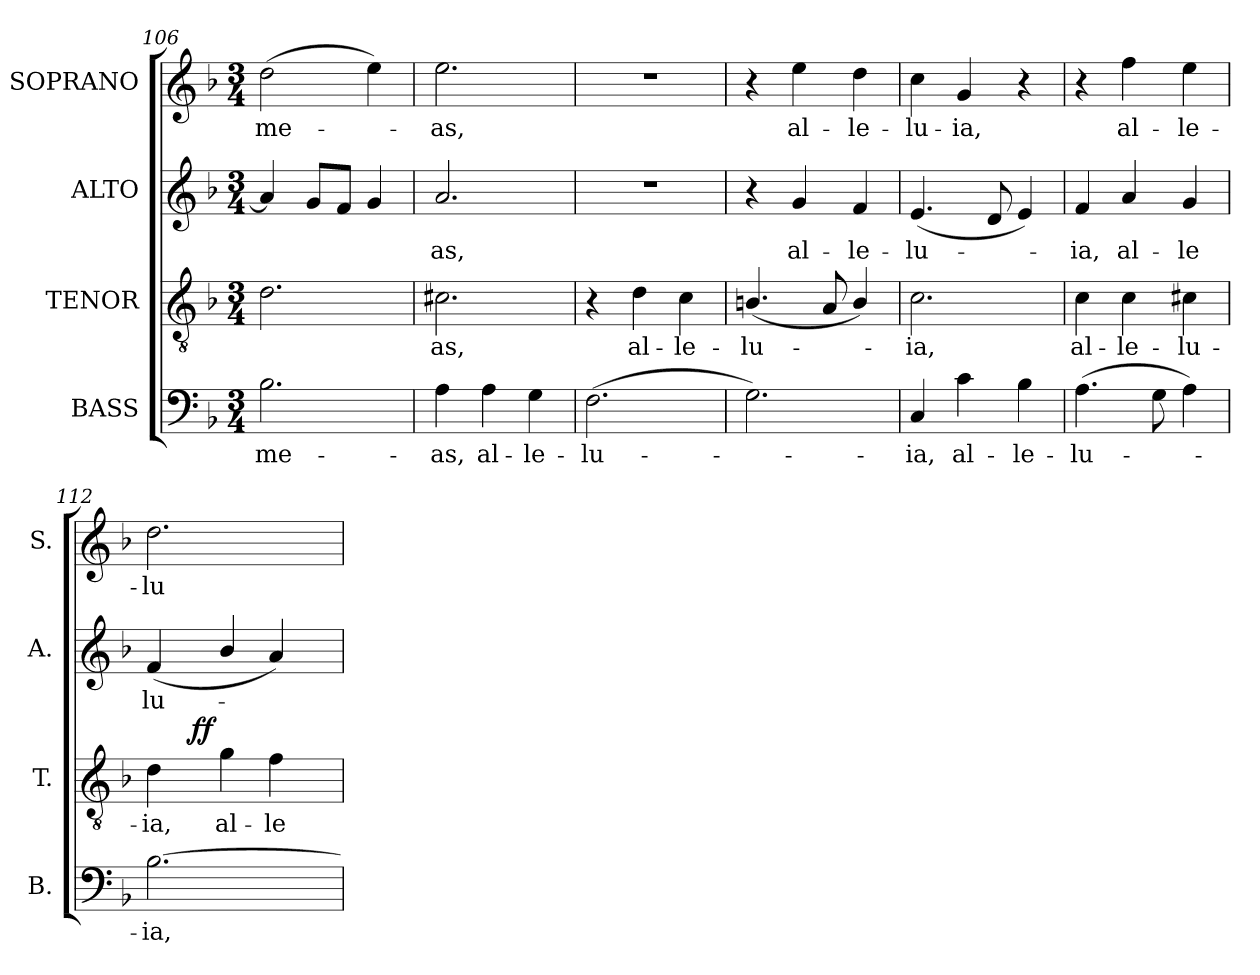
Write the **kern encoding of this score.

**kern	**text	**kern	**text	**dynam	**kern	**text	**kern	**text
*part4	*part4	*part3	*part3	*part3	*part2	*part2	*part1	*part1
*staff4	*staff4	*staff3	*staff3	*staff3	*staff2	*staff2	*staff1	*staff1
*I"BASS	*	*I"TENOR	*	*	*I"ALTO	*	*I"SOPRANO	*
*I'B.	*	*I'T.	*	*	*I'A.	*	*I'S.	*
!!LO:PB:g=z
*clefF4	*	*clefGv2	*	*	*clefG2	*	*clefG2	*
*	*	*ITrd7c12	*	*	*	*	*	*
*k[b-]	*	*k[b-]	*	*	*k[b-]	*	*k[b-]	*
*F:	*	*F:	*	*	*F:	*	*F:	*
*M3/4	*	*M3/4	*	*	*M3/4	*	*M3/4	*
=106	=106	=106	=106	=106	=106	=106	=106	=106
!	!LO:LY:b:color=#000000	!	!	!	!	!	!	!
!	!	!	!	!	!	!	!	!LO:LY:b:color=#000000
2.B-i\	me-	2.Di\	.	.	4ai/]	.	(2ddi\	me-
.	.	.	.	.	8gi/L	.	.	.
.	.	.	.	.	8fi/J	.	.	.
.	.	.	.	.	4gi/	.	4eei\)	.
=107	=107	=107	=107	=107	=107	=107	=107	=107
!	!LO:LY:b:color=#000000	!	!	!	!	!	!	!
!	!	!	!LO:LY:b:color=#000000	!	!	!	!	!
!	!	!	!	!	!	!LO:LY:b:color=#000000	!	!
!	!	!	!	!	!	!	!	!LO:LY:b:color=#000000
4Ai\	-as,	2.C#Xi\	-as,	.	2.ai/	-as,	2.eei\	-as,
!	!LO:LY:b:color=#000000	!	!	!	!	!	!	!
4Ai\	al-	.	.	.	.	.	.	.
!	!LO:LY:b:color=#000000	!	!	!	!	!	!	!
4Gi\	-le-	.	.	.	.	.	.	.
=108	=108	=108	=108	=108	=108	=108	=108	=108
!	!LO:LY:b:color=#000000	!	!	!	!LO:N:vis=1	!	!LO:N:vis=1	!
(2.Fi\	-lu-	4r	.	.	2.r	.	2.r	.
!	!	!	!LO:LY:b:color=#000000	!	!	!	!	!
.	.	4Di\	al-	.	.	.	.	.
!	!	!	!LO:LY:b:color=#000000	!	!	!	!	!
.	.	4Ci\	-le-	.	.	.	.	.
=109	=109	=109	=109	=109	=109	=109	=109	=109
!	!	!	!LO:LY:b:color=#000000	!	!	!	!	!
2.Gi\)	.	(4.BBni/	-lu-	.	4r	.	4r	.
!	!	!	!	!	!	!LO:LY:b:color=#000000	!	!
!	!	!	!	!	!	!	!	!LO:LY:b:color=#000000
.	.	.	.	.	4gi/	al-	4eei\	al-
.	.	8AAi/	.	.	.	.	.	.
!	!	!	!	!	!	!LO:LY:b:color=#000000	!	!
!	!	!	!	!	!	!	!	!LO:LY:b:color=#000000
.	.	4BBi/)	.	.	4fi/	-le-	4ddi\	-le-
=110	=110	=110	=110	=110	=110	=110	=110	=110
!	!LO:LY:b:color=#000000	!	!	!	!	!	!	!
!	!	!	!LO:LY:b:color=#000000	!	!	!	!	!
!	!	!	!	!	!	!LO:LY:b:color=#000000	!	!
!	!	!	!	!	!	!	!	!LO:LY:b:color=#000000
4Ci/	-ia,	2.Ci\	-ia,	.	(4.ei/	-lu-	4cci\	-lu-
!	!LO:LY:b:color=#000000	!	!	!	!	!	!	!
!	!	!	!	!	!	!	!	!LO:LY:b:color=#000000
4ci\	al-	.	.	.	.	.	4gi/	-ia,
.	.	.	.	.	8di/	.	.	.
!	!LO:LY:b:color=#000000	!	!	!	!	!	!	!
4B-i\	-le-	.	.	.	4ei/)	.	4r	.
=111	=111	=111	=111	=111	=111	=111	=111	=111
!	!LO:LY:b:color=#000000	!	!	!	!	!	!	!
!	!	!	!LO:LY:b:color=#000000	!	!	!	!	!
!	!	!	!	!	!	!LO:LY:b:color=#000000	!	!
(4.Ai\	-lu-	4Ci\	al-	.	4fi/	-ia,	4r	.
!	!	!	!LO:LY:b:color=#000000	!	!	!	!	!
!	!	!	!	!	!	!LO:LY:b:color=#000000	!	!
!	!	!	!	!	!	!	!	!LO:LY:b:color=#000000
.	.	4Ci\	-le-	.	4ai/	al-	4ffi\	al-
8Gi\	.	.	.	.	.	.	.	.
!	!	!	!LO:LY:b:color=#000000	!	!	!	!	!
!	!	!	!	!	!	!LO:LY:b:color=#000000	!	!
!	!	!	!	!	!	!	!	!LO:LY:b:color=#000000
4Ai\)	.	4C#Xi\	-lu-	.	4gi/	-le	4eei\	-le-
=112	=112	=112	=112	=112	=112	=112	=112	=112
!	!LO:LY:b:color=#000000	!	!	!	!	!	!	!
!	!	!	!LO:LY:b:color=#000000	!	!	!	!	!
!	!	!	!	!	!	!LO:LY:b:color=#000000	!	!
!	!	!	!	!	!	!	!	!LO:LY:b:color=#000000
*	*	*^	*	*	*	*	*	*
[2.B-i\	-ia,	4Di\	8ryy	-ia,	.	(4fi/	lu-	2.ddi\	-lu-
.	.	.	64...ryy	.	.	.	.	.	.
.	.	.	2ryy	.	ff	.	.	.	.
!	!	!	!	!LO:LY:b:color=#000000	!	!	!	!	!
.	.	4Gi\	.	al-	.	4b-i/	.	.	.
!	!	!	!	!LO:LY:b:color=#000000	!	!	!	!	!
.	.	4Fi\	.	-le-	.	4ai/)	.	.	.
.	.	.	16ryy	.	.	.	.	.	.
.	.	.	32ryy	.	.	.	.	.	.
.	.	.	512ryy	.	.	.	.	.	.
*	*	*v	*v	*	*	*	*	*	*
=	=	=	=	=	=	=	=	=
*-	*-	*-	*-	*-	*-	*-	*-	*-
